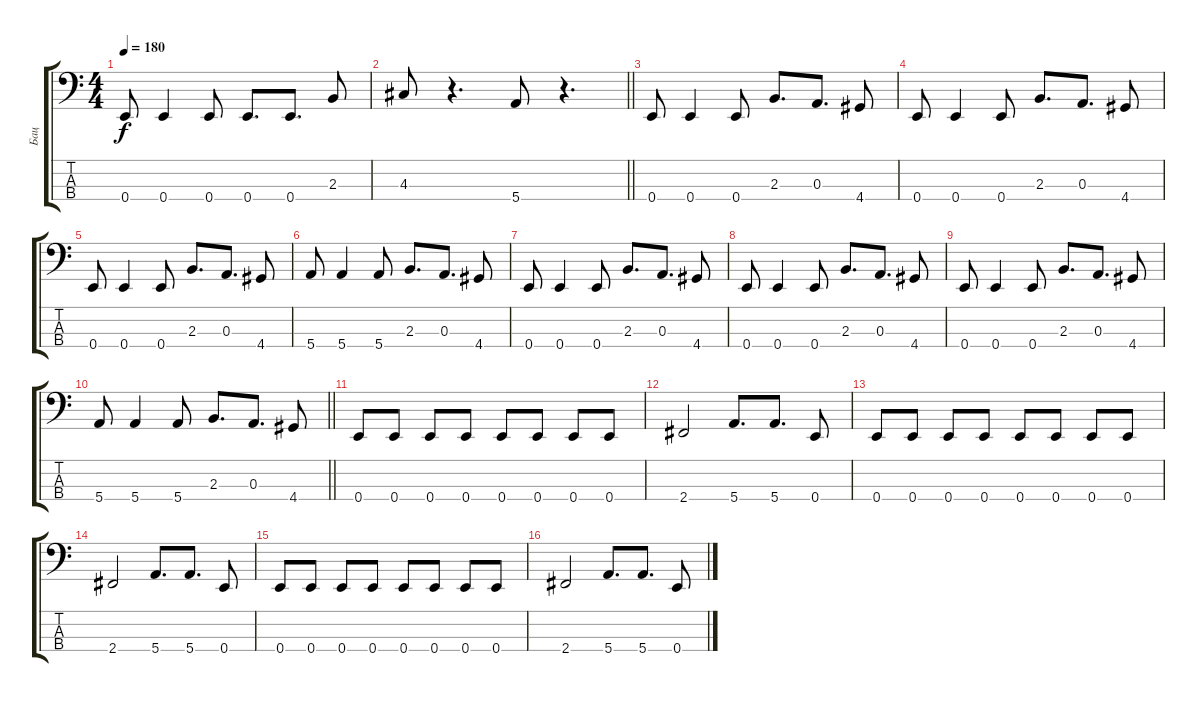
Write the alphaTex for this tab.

\track ("Бац" "Бац") {instrument electricbassfinger}
\staff {score tabs}
\tuning (G2 D2 A1 E1) {hide}
\ts (4 4)
\tempo 180
\clef f4
\ks c
0.4.8{dy f} 0.4.4 0.4.8 0.4.8{d} 0.4.8{d} 2.3.8 |
\barLineRight lightlight
4.3.8 r.4{d} 5.4.8 r.4{d} |
\section ("" "")
0.4.8 0.4.4 0.4.8 2.3.8{d} 0.3.8{d} 4.4.8 |
0.4.8 0.4.4 0.4.8 2.3.8{d} 0.3.8{d} 4.4.8 |
0.4.8 0.4.4 0.4.8 2.3.8{d} 0.3.8{d} 4.4.8 |
5.4.8 5.4.4 5.4.8 2.3.8{d} 0.3.8{d} 4.4.8 |
0.4.8 0.4.4 0.4.8 2.3.8{d} 0.3.8{d} 4.4.8 |
0.4.8 0.4.4 0.4.8 2.3.8{d} 0.3.8{d} 4.4.8 |
0.4.8 0.4.4 0.4.8 2.3.8{d} 0.3.8{d} 4.4.8 |
\barLineRight lightlight
5.4.8 5.4.4 5.4.8 2.3.8{d} 0.3.8{d} 4.4.8 |
\section ("" "")
0.4.8 0.4.8 0.4.8 0.4.8 0.4.8 0.4.8 0.4.8 0.4.8 |
2.4.2 5.4.8{d} 5.4.8{d} 0.4.8 |
0.4.8 0.4.8 0.4.8 0.4.8 0.4.8 0.4.8 0.4.8 0.4.8 |
2.4.2 5.4.8{d} 5.4.8{d} 0.4.8 |
0.4.8 0.4.8 0.4.8 0.4.8 0.4.8 0.4.8 0.4.8 0.4.8 |
2.4.2 5.4.8{d} 5.4.8{d} 0.4.8
